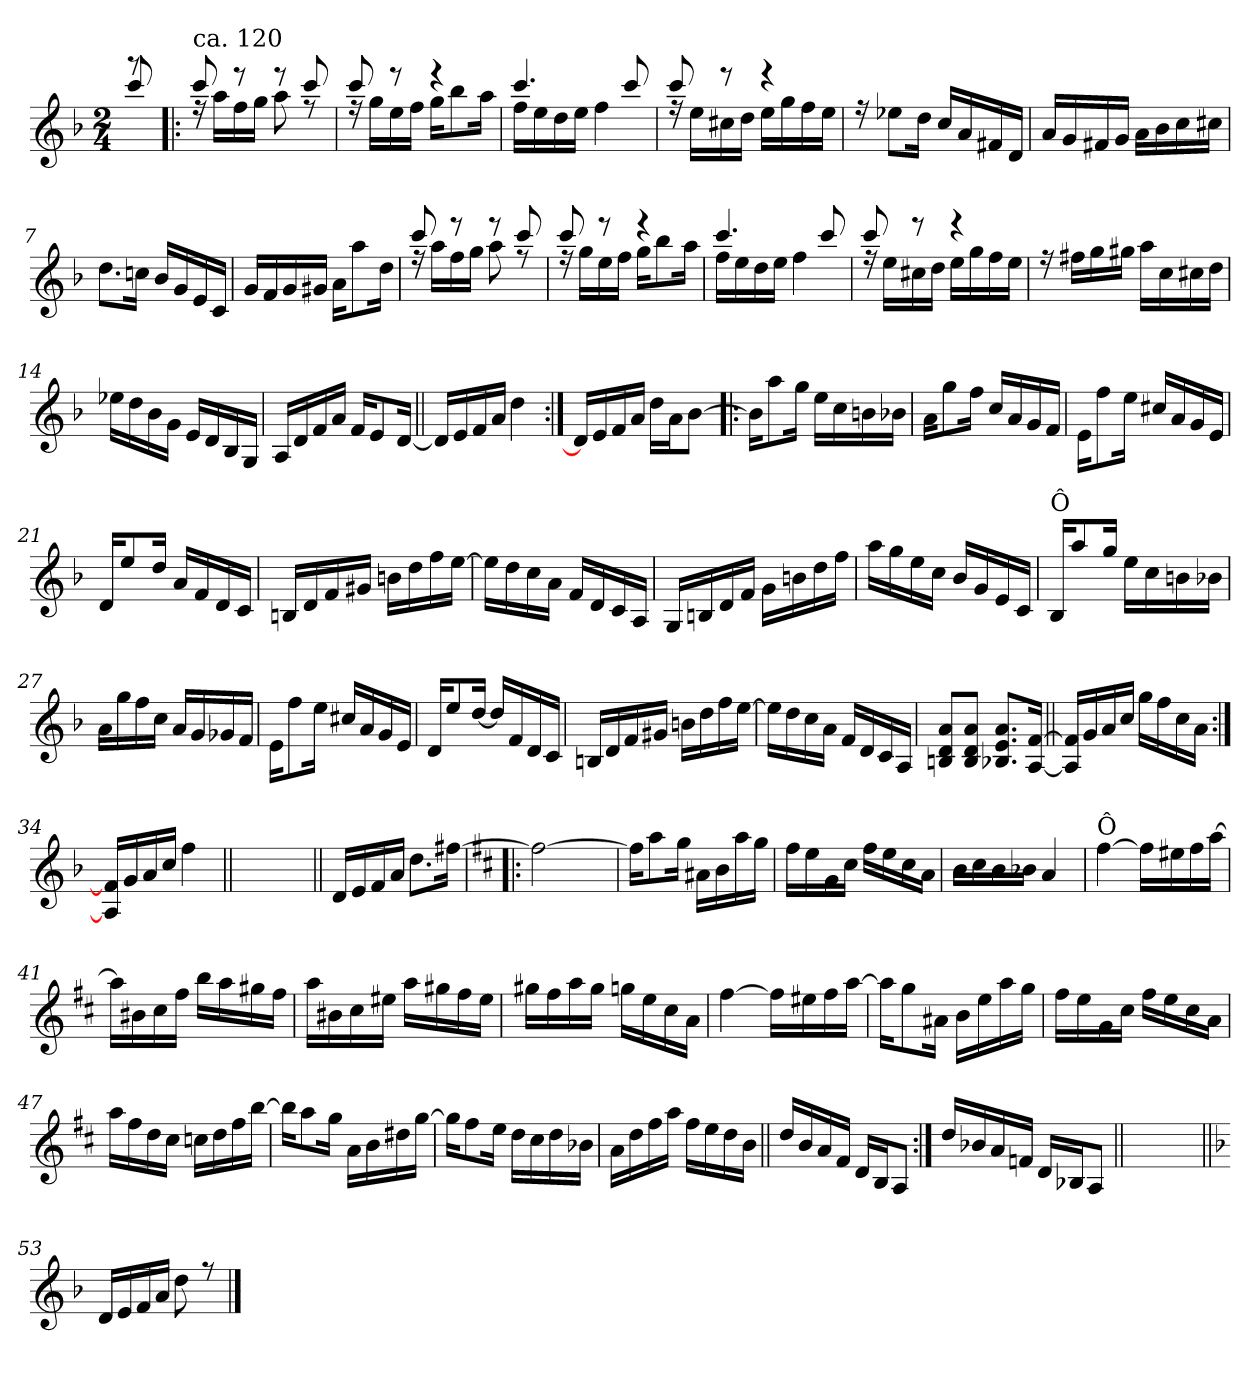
**kern
*part1
*staff1
*clefG2
*k[b-]
*d:
*M2/4
=
*^
*	*^
8r	8ryy	8ccc!/
=1!|:	=1!|:	=1!|:
!LO:TX:a:t=ca. 120	!	!
16ree	8ryy	8ccc!/
16aa\LL	.	.
16ff\	4ryy	8reee
16gg\JJ	.	.
8aa\	.	8reee
8ree	8ryy	8ccc!/
=2	=2	=2
16ree	8ryy	8ccc!/
16gg\LL	.	.
16ee\	8ryy	8rddd
16ff\JJ	.	.
16gg\KL	4ryy	4rddd
8bb-\	.	.
16aa\Jk	.	.
=3	=3	=3
16ff\LL	4.ryy	4.ccc!/
16ee\	.	.
16dd\	.	.
16ee\JJ	.	.
4ff\	.	.
.	8ryy	8ccc!/
=4	=4	=4
16ree	8ryy	8ccc!/
16ee\LL	.	.
16cc#X\	8ryy	8reee
16dd\JJ	.	.
16ee\LL	4ryy	4reee
16gg\	.	.
16ff\	.	.
16ee\JJ	.	.
*	*v	*v
!!LO:LB:g=z
=5	=5
16ree	2ryy
8ee-X\L	.
16dd\Jk	.
16cc/LL	.
16a/	.
16f#X/	.
16d/JJ	.
=6	=6
16a/LL	2ryy
16g/	.
16f#X/	.
16g/JJ	.
16a\LL	.
16b-\	.
16cc\	.
16cc#X\JJ	.
=7	=7
8.dd\L	2ryy
16ccn\Jk	.
16b-/LL	.
16g/	.
16e/	.
16c/JJ	.
=8	=8
16g/LL	2ryy
16f/	.
16g/	.
16g#X/JJ	.
16a\KL	.
8aa\	.
16dd\Jk	.
!!LO:LB:g=z	!!
=9	=9
*	*^
16ree	8ryy	8ccc!/
16aa\LL	.	.
16ff\	4ryy	8reee
16gg\JJ	.	.
8aa\	.	8reee
8ree	8ryy	8ccc!/
=10	=10	=10
16ree	8ryy	8ccc!/
16gg\LL	.	.
16ee\	8ryy	8reee
16ff\JJ	.	.
16gg\KL	4ryy	4reee
8bb-\	.	.
16aa\Jk	.	.
=11	=11	=11
16ff\LL	4.ryy	4.ccc!/
16ee\	.	.
16dd\	.	.
16ee\JJ	.	.
4ff\	.	.
.	8ryy	8ccc!/
=12	=12	=12
16ree	8ryy	8ccc!/
16ee\LL	.	.
16cc#X\	8ryy	8reee
16dd\JJ	.	.
16ee\LL	4ryy	4reee
16gg\	.	.
16ff\	.	.
16ee\JJ	.	.
*	*v	*v
!!LO:LB:g=z
=13	=13
16ree	2ryy
16ff#X\LL	.
16gg\	.
16gg#X\JJ	.
16aa\LL	.
16cc\	.
16cc#X\	.
16dd\JJ	.
=14	=14
16ee-X\LL	4ryy
16dd\	.
16b-\	.
16g\JJ	.
16e/LL	4ryy
16d/	.
16B-/	.
16G/JJ	.
=15	=15
16A/LL	4ryy
16d/	.
16f/	.
16a/JJ	.
16f/KL	4ryy
8e/	.
[>16d/Jk	.
=16||	=16||
16d/LL]	2ryy
16e/	.
16f/	.
16a/JJ	.
4dd\	.
!!LO:LB:g=z	!!
=17:|!	=17:|!
16d/LL]	2ryy
16e/	.
16f/	.
16a/JJ	.
16dd\LL	.
16a\J	.
[<8b-\J	.
=18!|:	=18!|:
16b-\KL]	2ryy
8aa\	.
16gg\Jk	.
16ee\LL	.
16cc\	.
16bn\	.
16b-X\JJ	.
=19	=19
16a\KL	2ryy
8gg\	.
16ff\Jk	.
16cc/LL	.
16a/	.
16g/	.
16f/JJ	.
=20	=20
16e\KL	2ryy
8ff\	.
16ee\Jk	.
16cc#X/LL	.
16a/	.
16g/	.
16e/JJ	.
!!LO:LB:g=z	!!
=21	=21
16d/KL	4ryy
8ee/	.
16dd/Jk	.
16a/LL	4ryy
16f/	.
16d/	.
16c/JJ	.
=22	=22
16Bn/LL	2ryy
16d/	.
16f/	.
16g#X/JJ	.
16bn\LL	.
16dd\	.
16ff\	.
[<16ee\JJ	.
=23	=23
16ee\LL]	2ryy
16dd\	.
16cc\	.
16a\JJ	.
16f/LL	.
16d/	.
16c/	.
16A/JJ	.
=24	=24
16G/LL	2ryy
16Bn/	.
16d/	.
16f/JJ	.
16g\LL	.
16bn\	.
16dd\	.
16ff\JJ	.
!!LO:LB:g=z	!!
=25	=25
16aa\LL	2ryy
16gg\	.
16ee\	.
16cc\JJ	.
16b-/LL	.
16g/	.
16e/	.
16c/JJ	.
=26	=26
!LO:TX:a:t=Ô	!
16B-/KL	2ryy
8aa/	.
16gg/Jk	.
16ee\LL	.
16cc\	.
16bn\	.
16b-X\JJ	.
=27	=27
16a\LL	2ryy
16gg\	.
16ff\	.
16cc\JJ	.
16a/LL	.
16g/	.
16g-X/	.
16f/JJ	.
=28	=28
16e\KL	2ryy
8ff\	.
16ee\Jk	.
16cc#X/LL	.
16a/	.
16g/	.
16e/JJ	.
!!LO:LB:g=z	!!
=29	=29
16d/KL	4ryy
8ee/	.
[>16dd/Jk	.
16dd/LL]	4ryy
16f/	.
16d/	.
16c/JJ	.
=30	=30
16Bn/LL	2ryy
16d/	.
16f/	.
16g#X/JJ	.
16bn\LL	.
16dd\	.
16ff\	.
[<16ee\JJ	.
=31	=31
16ee\LL]	2ryy
16dd\	.
16cc\	.
16a\JJ	.
16f/LL	.
16d/	.
16c/	.
16A/JJ	.
=32	=32
8Bn/ 8d/ 8a/L	4ryy
8B/ 8d/ 8a/J	.
8.B-X/ 8.e/ 8.a/L	4ryy
[>16A/ [>16f/Jk	.
!!LO:PB:g=z	!!
=33||	=33||
16A/] 16f/]LL	2ryy
16g/	.
16a/	.
16cc/JJ	.
16gg\LL	.
16ff\	.
16cc\	.
16a\JJ	.
=34:|!	=34:|!
16A/] 16f/]LL	2ryy
16g/	.
16a/	.
16cc/JJ	.
4ff\	.
*v	*v
=34X1||
*stria0
2ryy
=35||
*stria5
*^
(<16d/LL	2ryy
16e/	.
16f/	.
16a/JJ	.
8.dd\L	.
[<16ff#X\Jk	.
!!LO:LB:g=z	!!
=36!|:	=36!|:
*k[f#c#]	*
*D:	*
2ff#\_	4ryy
.	4ryy
=37	=37
16ff#\KL]	2ryy
8aa\	.
16gg\Jk	.
16a#X\LL	.
16b\	.
16aa\	.
16gg\JJ	.
=38	=38
16ff#\LL	2ryy
16ee\	.
16g\	.
16cc#\JJ	.
16ff#\LL	.
16ee\	.
16cc#\	.
16a\JJ	.
=39	=39
16b\LL	2ryy
16cc#\	.
16b\	.
16b-X\JJ	.
4a/	.
!!LO:LB:g=z	!!
=40	=40
!LO:TX:a:t=Ô	!
[<4ff#\	2ryy
16ff#\LL]	.
16ee#X\	.
16ff#\	.
[<16aa\JJ	.
=41	=41
16aa\LL]	2ryy
16b#X\	.
16cc#\	.
16ff#\JJ	.
16bb\LL	.
16aa\	.
16gg#X\	.
16ff#\JJ	.
=42	=42
16aa\LL	2ryy
16b#X\	.
16cc#\	.
16ee#X\JJ	.
16aa\LL	.
16gg#X\	.
16ff#\	.
16ee#\JJ	.
=43	=43
16gg#X\LL	4ryy
16ff#\	.
16aa\	.
16gg#\JJ	.
16ggn\LL	4ryy
16ee\	.
16cc#\	.
16a\JJ	.
!!LO:LB:g=z	!!
=44	=44
[<4ff#\	4ryy
16ff#\LL]	4ryy
16ee#X\	.
16ff#\	.
[<16aa\JJ	.
=45	=45
16aa\KL]	2ryy
8gg\	.
16a#X\Jk	.
16b\LL	.
16ee\	.
16aa\	.
16gg\JJ	.
=46	=46
16ff#\LL	2ryy
16ee\	.
16g\	.
16cc#\JJ	.
16ff#\LL	.
16ee\	.
16cc#\	.
16a\JJ	.
=47	=47
16aa\LL	4ryy
16ff#\	.
16dd\	.
16cc#\JJ	.
16ccn\LL	4ryy
16dd\	.
16ff#\	.
[<16bb\JJ	.
!!LO:LB:g=z	!!
=48	=48
16bb\KL]	4ryy
8aa\	.
16gg\Jk	.
16a\LL	4ryy
16b\	.
16dd#X\	.
[<16gg\JJ	.
=49	=49
16gg\KL]	4ryy
8ff#\	.
16ee\Jk	.
16dd\LL	4ryy
16cc#\	.
16dd\	.
16b-X\JJ	.
=50	=50
16a\LL	4ryy
16dd\	.
16ff#\	.
16aa\JJ	.
16ff#\LL	4ryy
16ee\	.
16dd\	.
16b\JJ	.
=51||	=51||
16dd/LL	2ryy
16b/	.
16a/	.
16f#/JJ	.
16d/LL	.
16B/J	.
8A/J	.
!!LO:LB:g=z	!!
=52:|!	=52:|!
16dd/LL	2ryy
16b-X/	.
16a/	.
16fn/JJ	.
16d/LL	.
16B-X/J	.
8A/J	.
*v	*v
=52X2||
*stria0
2ryy
=53||
*stria5
*k[b-]
*d:
*^
(<16d/LL	2ryy
16e/	.
16f/	.
16a/JJ	.
8dd\	.
8ree	.
*v	*v
==
*-
